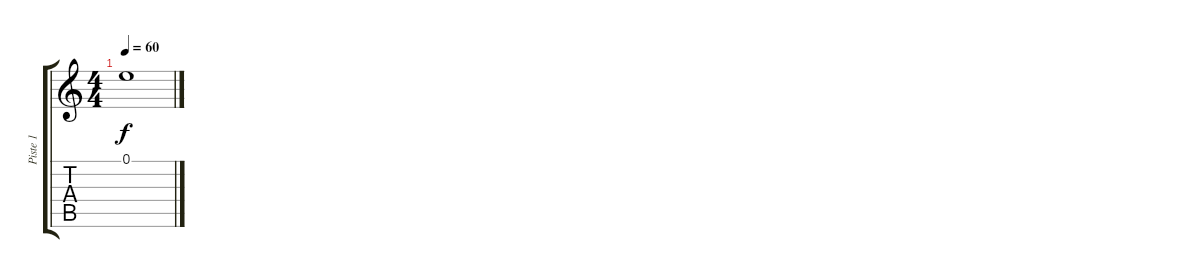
\track ("Piste 1" "Piste 1") {instrument distortionguitar}
\staff {score tabs}
\tuning (E4 B3 G3 D3 A2 E2) {hide}
\ts (4 4)
\tempo 60
\clef g2
\ks c
0.1{t}.1{dy f}
